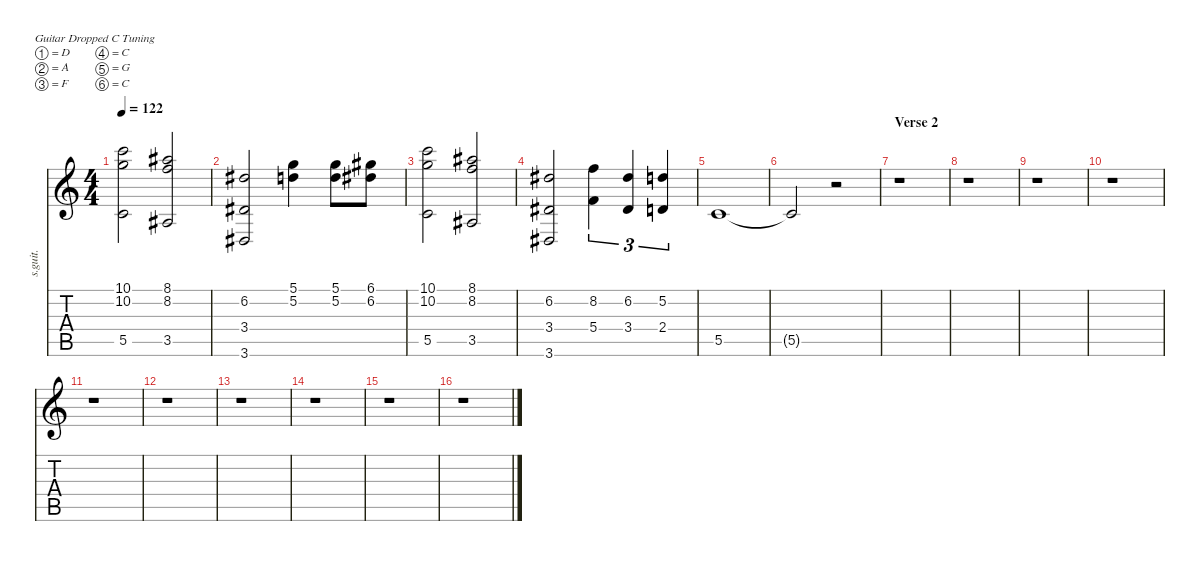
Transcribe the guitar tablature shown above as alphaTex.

\defaultSystemsLayout 4
\hideDynamics
\bracketExtendMode nobrackets
\track ("(Howard Benson - Keyboards)" "s.guit.") {instrument pad2warm}
\staff {score tabs}
\tuning (D4 A3 F3 C3 G2 C2)
\displaytranspose 12
\ts (4 4)
\tempo 122
\clef g2
\ks c
(10.1 10.2 5.5).2{lyrics (0 "") lyrics (1 "") lyrics (2 "") lyrics (3 "") lyrics (4 "") dy f} (8.1{acc #} 8.2 3.5{acc #}).2{lyrics (0 "") lyrics (1 "") lyrics (2 "") lyrics (3 "") lyrics (4 "")} |
(6.2{acc #} 3.4{acc #} 3.6{acc #}).2{lyrics (0 "") lyrics (1 "") lyrics (2 "") lyrics (3 "") lyrics (4 "")} (5.1 5.2).4{lyrics (0 "") lyrics (1 "") lyrics (2 "") lyrics (3 "") lyrics (4 "")} (5.1 5.2).8{lyrics (0 "") lyrics (1 "") lyrics (2 "") lyrics (3 "") lyrics (4 "")} (6.1{acc #} 6.2{acc #}).8{lyrics (0 "") lyrics (1 "") lyrics (2 "") lyrics (3 "") lyrics (4 "")} |
(10.1 10.2 5.5).2{lyrics (0 "") lyrics (1 "") lyrics (2 "") lyrics (3 "") lyrics (4 "")} (8.1{acc #} 8.2 3.5{acc #}).2{lyrics (0 "") lyrics (1 "") lyrics (2 "") lyrics (3 "") lyrics (4 "")} |
(6.2{acc #} 3.4{acc #} 3.6{acc #}).2{lyrics (0 "") lyrics (1 "") lyrics (2 "") lyrics (3 "") lyrics (4 "")} (8.2 5.4).4{tu (3 2) lyrics (0 "") lyrics (1 "") lyrics (2 "") lyrics (3 "") lyrics (4 "")} (6.2{acc #} 3.4{acc #}).4{tu (3 2) lyrics (0 "") lyrics (1 "") lyrics (2 "") lyrics (3 "") lyrics (4 "")} (5.2 2.4).4{tu (3 2) lyrics (0 "") lyrics (1 "") lyrics (2 "") lyrics (3 "") lyrics (4 "")} |
5.5.1{lyrics (0 "") lyrics (1 "") lyrics (2 "") lyrics (3 "") lyrics (4 "")} |
5.5{t}.2{lyrics (0 "") lyrics (1 "") lyrics (2 "") lyrics (3 "") lyrics (4 "")} r.2 |
\section ("" "Verse 2")
r.1 |
r.1 |
r.1 |
r.1 |
r.1 |
r.1 |
r.1 |
r.1 |
r.1 |
r.1
